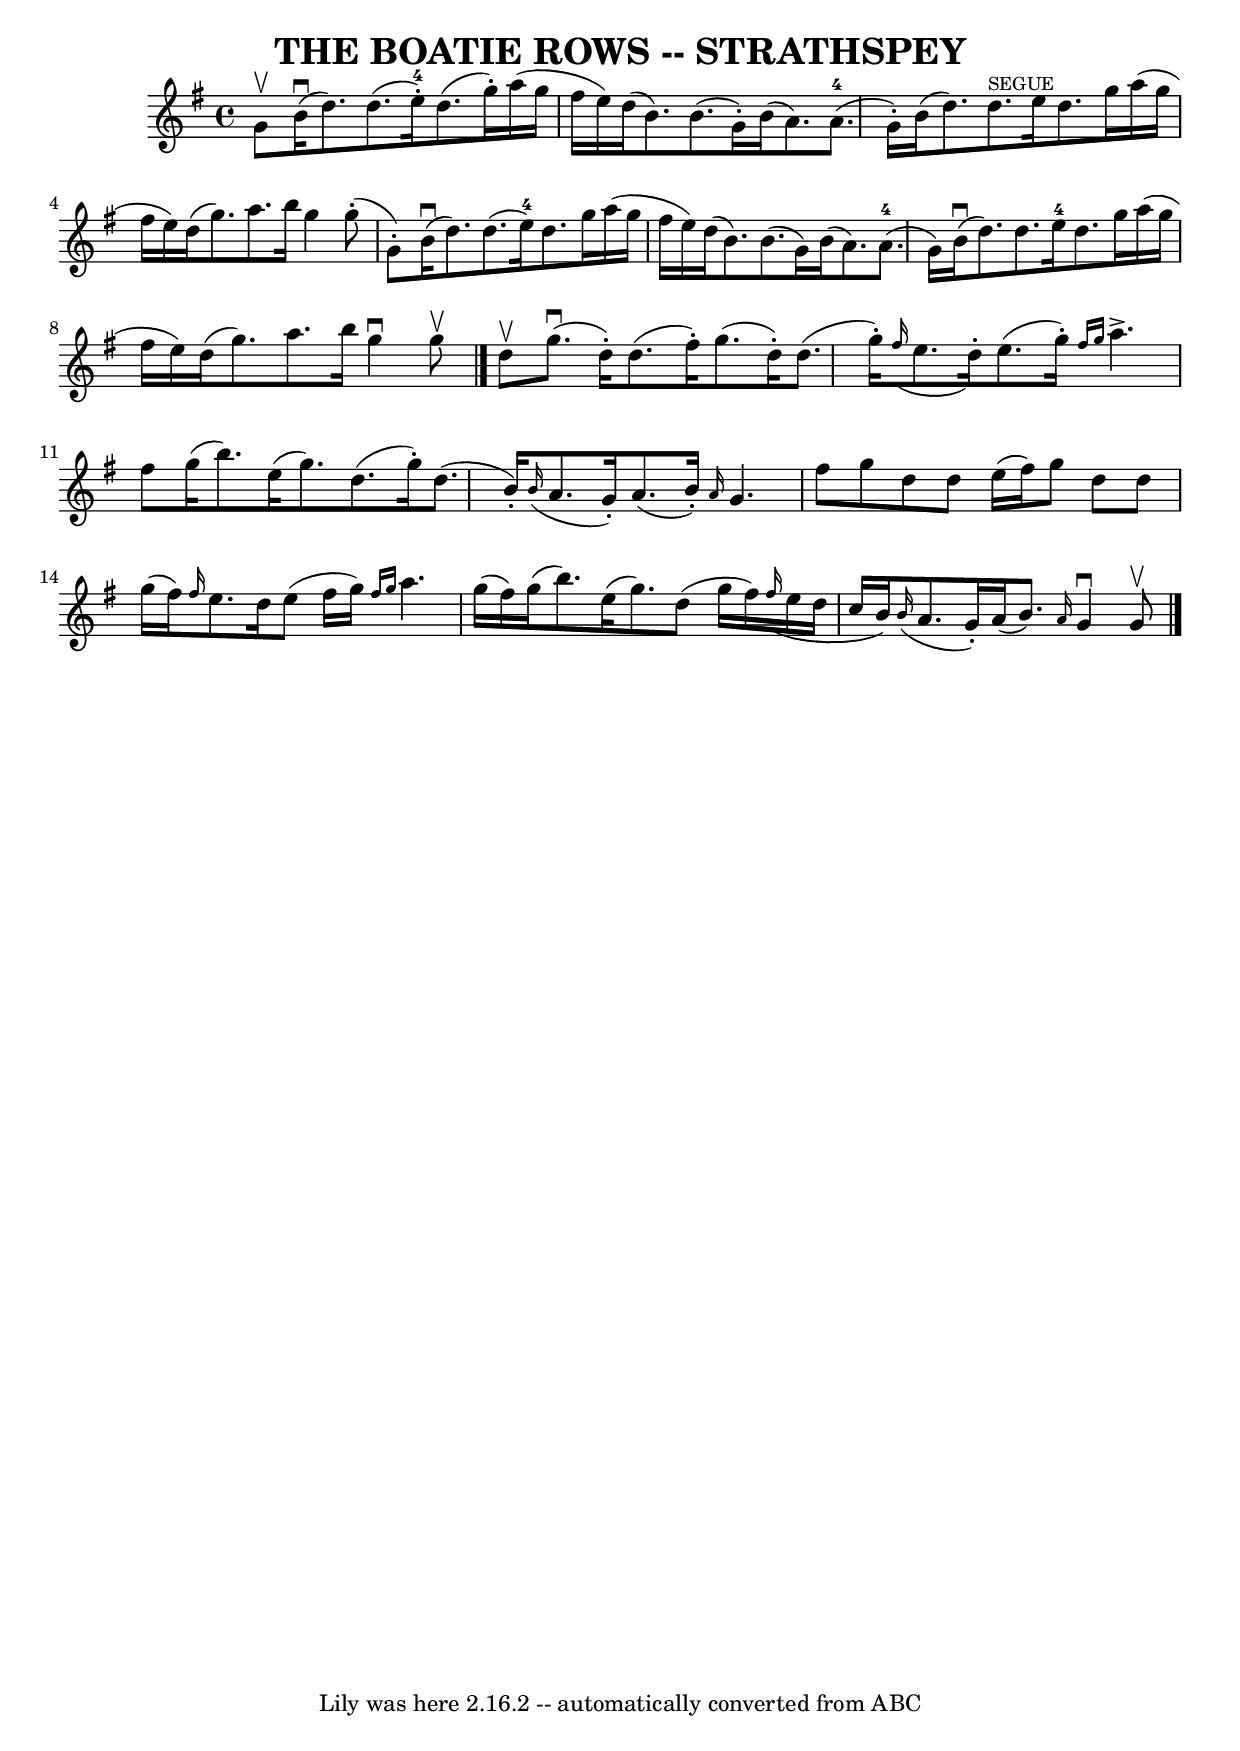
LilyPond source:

\version "2.16.2"
\include "Mammoth.ily"
\header {
  %% book = "Ryan's Mammoth Collection of Fiddle Tunes"
  crossRefNumber = "1"
  footnotes = ""
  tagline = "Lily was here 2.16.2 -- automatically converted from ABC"
  title = "THE BOATIE ROWS -- STRATHSPEY"

}
voicedefault =  {


  \override Staff.TimeSignature #'style = #'C
  \time 4/4 
  \key g \major
  g'8^\upbow       |
  b'16 (^\downbow   
  d''8.) d''8. (e''16-4-.) d''8. (g''16-.) a''16 (g''16 
  fis''16 e''16)   |
  d''16 (b'8.) b'8. (g'16-.)   
  b'16 (a'8.) a'8.-4(g'16-.)       |
  b'16 (d''8.) d''8.^\segue e''16 d''8. g''16 a''16 (g''16 fis''16   
  e''16)   |
  d''16 (g''8.) a''8. b''16 g''4 g''8 (-. g'8-.)   | |
  b'16 (^\downbow d''8.) d''8. (e''16-4) d''8. g''16 a''16 (g''16 fis''16 e''16)    |
  d''16 (b'8.) b'8. (g'16) b'16 (a'8.) a'8.-4(g'16)       |
  b'16 (^\downbow d''8.) d''8.    
  e''16-4 d''8. g''16 a''16 (g''16 fis''16 e''16)    |
  d''16 (g''8.) a''8. b''16 g''4^\downbow g''8^\upbow   \bar "|." d''8^\upbow       |
  g''8. (^\downbow   
  d''16-.) d''8. (fis''16-.) g''8. (d''16-.) d''8. (g''16-.)   |
  \grace { fis''16 (
	 } e''8. d''16-.) e''8. (
  g''16-.) \grace { fis''16 g''16  
		   } a''4.^\accent fis''8         |
  g''16 (b''8.) e''16 (g''8.) d''8. (g''16-.)   
  d''8. (b'16-.)   |
  \grace { b'16 (
	 } a'8. g'16-.)   
  a'8. (b'16-.) \grace { a'16  
			} g'4. fis''8    |
   |
  g''8 d''8 d''8 e''16 (fis''16) g''8 d''8 d''8 
  g''16 (fis''16)   |
  \grace { fis''16  
	 } e''8. d''16    
  e''8 (fis''16 g''16) \grace { fis''16 g''16  
			      } a''4. g''16 (fis''16)       |
  g''16 (b''8.) e''16 (g''8.)   
  d''8 (g''16 fis''16)   \grace { fis''16 (
				} e''16 d''16    
  c''16 b'16)   |
  \grace { b'16 (
	 } a'8. g'16-.) a'16 (b'8.) \grace { a'16  
		} g'4^\downbow g'8^\upbow   \bar "|."   

}

\score{
  <<

    \context Staff="default"
    {
      \voicedefault 
      
    }

  >>
  \layout {
    
  }
  \midi {
  }

}
